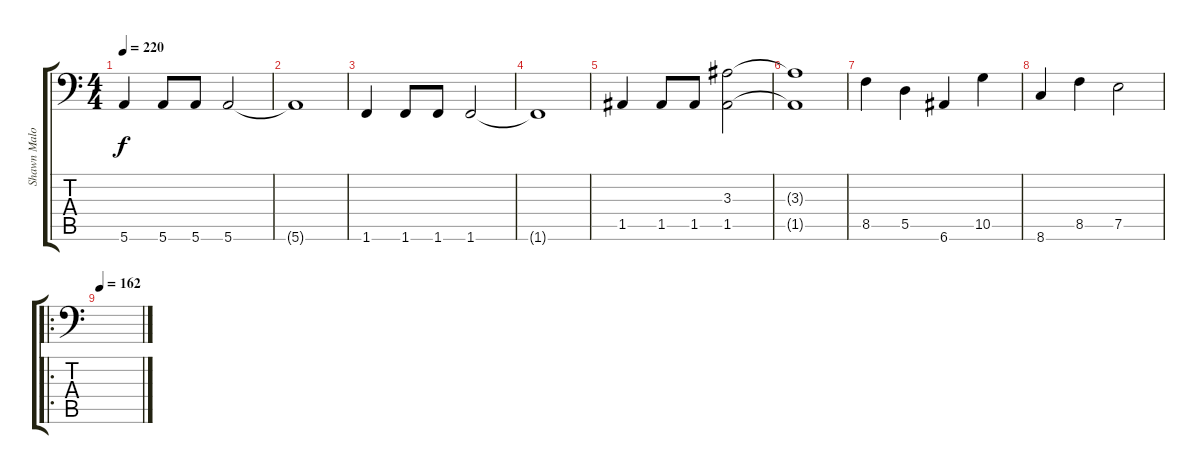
\track ("Shawn Malone" "Shawn Malo") {instrument fretlessbass}
\staff {score tabs}
\tuning (E3 B2 G2 D2 A1 E1) {hide}
\ts (4 4)
\tempo 220
\clef f4
\ks c
5.6.4{dy f} 5.6.8 5.6.8 5.6.2 |
5.6{t}.1 |
1.6.4 1.6.8 1.6.8 1.6.2 |
1.6{t}.1 |
1.5.4 1.5.8 1.5.8 (3.3 1.5).2 |
(3.3{t} 1.5{t}).1 |
8.5.4 5.5.4 6.6.4 10.5.4 |
8.6.4 8.5.4 7.5.2 |
\ro
\tempo 162
